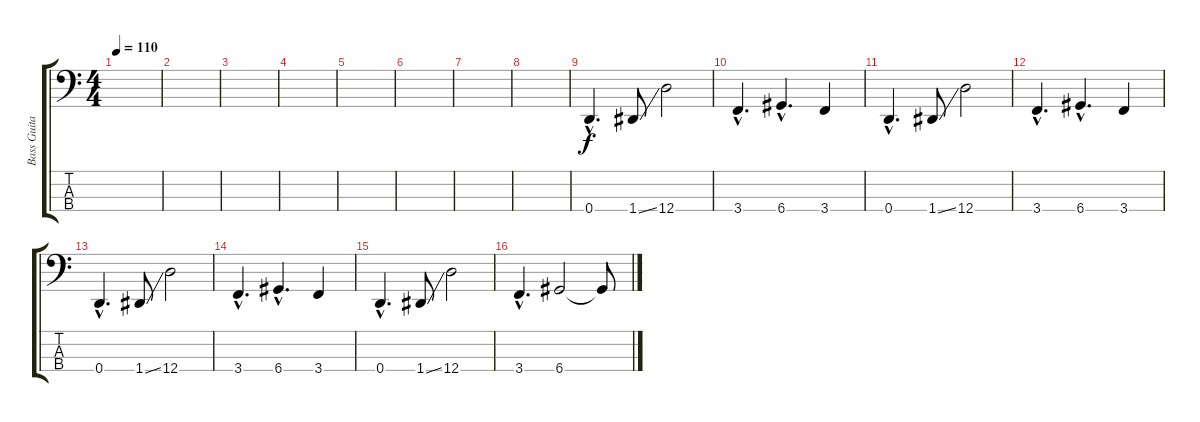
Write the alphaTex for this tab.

\track ("Bass Guitar" "Bass Guita") {instrument electricbasspick}
\staff {score tabs}
\tuning (G2 D2 A1 D1) {hide}
\ts (4 4)
\tempo 110
\clef f4
\ks c
|
|
|
|
|
|
|
|
0.4{hac}.4{d} 1.4{ss}.8 12.4.2 |
3.4{hac}.4{d} 6.4{hac}.4{d} 3.4.4 |
0.4{hac}.4{d} 1.4{ss}.8 12.4.2 |
3.4{hac}.4{d} 6.4{hac}.4{d} 3.4.4 |
0.4{hac}.4{d} 1.4{ss}.8 12.4.2 |
3.4{hac}.4{d} 6.4{hac}.4{d} 3.4.4 |
0.4{hac}.4{d} 1.4{ss}.8 12.4.2 |
3.4{hac}.4{d} 6.4.2 6.4{t}.8
